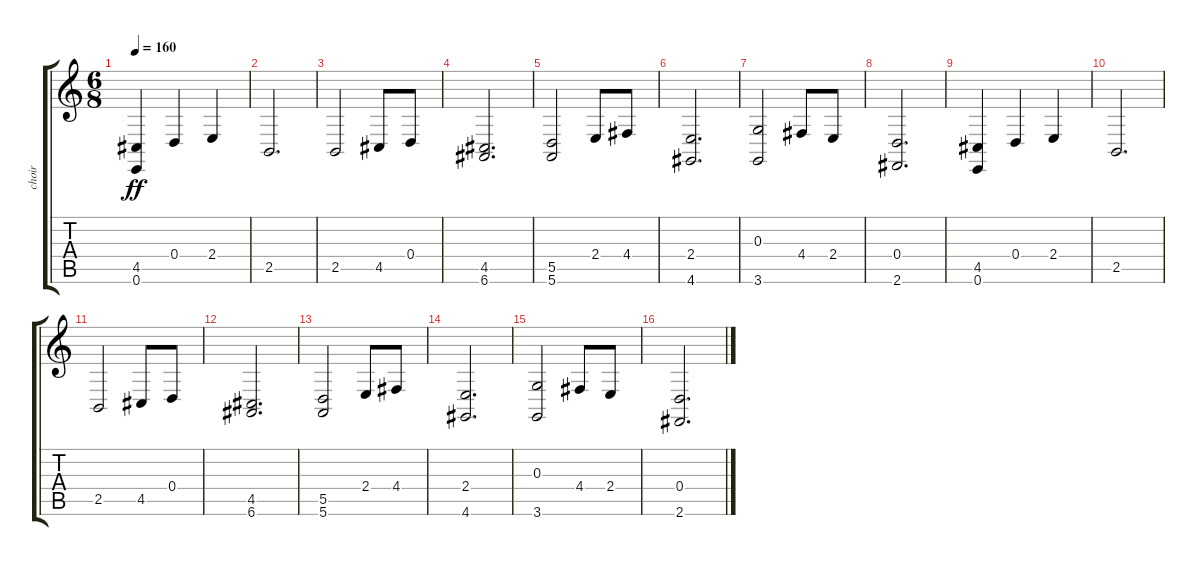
\track ("choir" "choir") {instrument choiraahs}
\staff {score tabs}
\tuning (E4 B3 G3 D3 A2 E2) {hide}
\ts (6 8)
\tempo 160
\clef g2
\ks c
(4.5 0.6).4{dy ff} 0.4.4 2.4.4 |
2.5.2{d} |
2.5.2 4.5.8 0.4.8 |
(4.5 6.6).2{d} |
(5.5 5.6).2 2.4.8 4.4.8 |
(2.4 4.6).2{d} |
(0.3 3.6).2 4.4.8 2.4.8 |
(0.4 2.6).2{d} |
(4.5 0.6).4 0.4.4 2.4.4 |
2.5.2{d} |
2.5.2 4.5.8 0.4.8 |
(4.5 6.6).2{d} |
(5.5 5.6).2 2.4.8 4.4.8 |
(2.4 4.6).2{d} |
(0.3 3.6).2 4.4.8 2.4.8 |
(0.4 2.6).2{d}
